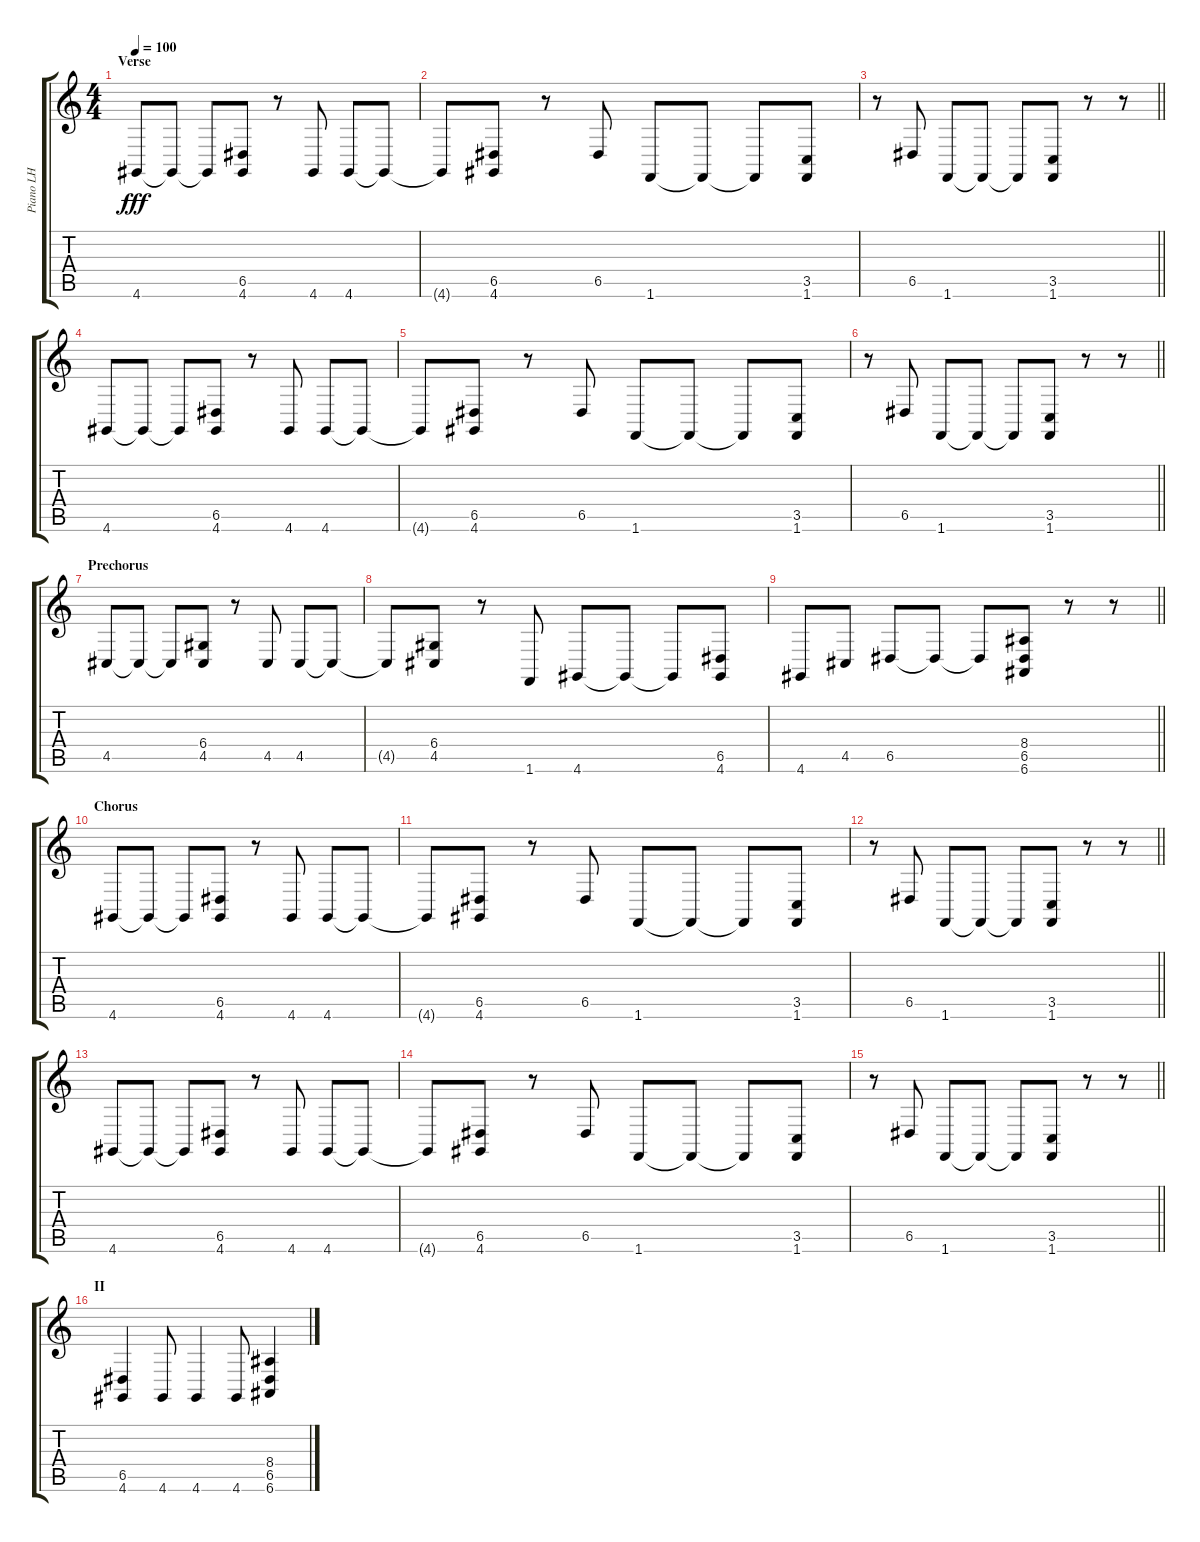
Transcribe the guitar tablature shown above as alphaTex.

\track ("Piano LH" "Piano LH") {instrument acousticgrandpiano}
\staff {score tabs}
\tuning (E4 B3 G3 D3 A2 E2) {hide}
\ts (4 4)
\section ("" "Verse")
\tempo 100
\clef g2
\ks c
4.6.8{dy fff} 4.6{t}.8 4.6{t}.8 (6.5 4.6).8 r.8 4.6.8 4.6.8 4.6{t}.8 |
4.6{t}.8 (6.5 4.6).8 r.8 6.5.8 1.6.8 1.6{t}.8 1.6{t}.8 (3.5 1.6).8 |
\barLineRight lightlight
r.8 6.5.8 1.6.8 1.6{t}.8 1.6{t}.8 (3.5 1.6).8 r.8 r.8 |
4.6.8 4.6{t}.8 4.6{t}.8 (6.5 4.6).8 r.8 4.6.8 4.6.8 4.6{t}.8 |
4.6{t}.8 (6.5 4.6).8 r.8 6.5.8 1.6.8 1.6{t}.8 1.6{t}.8 (3.5 1.6).8 |
\barLineRight lightlight
r.8 6.5.8 1.6.8 1.6{t}.8 1.6{t}.8 (3.5 1.6).8 r.8 r.8 |
\section ("" "Prechorus")
4.5.8 4.5{t}.8 4.5{t}.8 (6.4 4.5).8 r.8 4.5.8 4.5.8 4.5{t}.8 |
4.5{t}.8 (6.4 4.5).8 r.8 1.6.8 4.6.8 4.6{t}.8 4.6{t}.8 (6.5 4.6).8 |
\barLineRight lightlight
4.6.8 4.5.8 6.5.8 6.5{t}.8 6.5{t}.8 (8.4 6.5 6.6).8 r.8 r.8 |
\section ("" "Chorus")
4.6.8 4.6{t}.8 4.6{t}.8 (6.5 4.6).8 r.8 4.6.8 4.6.8 4.6{t}.8 |
4.6{t}.8 (6.5 4.6).8 r.8 6.5.8 1.6.8 1.6{t}.8 1.6{t}.8 (3.5 1.6).8 |
\barLineRight lightlight
r.8 6.5.8 1.6.8 1.6{t}.8 1.6{t}.8 (3.5 1.6).8 r.8 r.8 |
4.6.8 4.6{t}.8 4.6{t}.8 (6.5 4.6).8 r.8 4.6.8 4.6.8 4.6{t}.8 |
4.6{t}.8 (6.5 4.6).8 r.8 6.5.8 1.6.8 1.6{t}.8 1.6{t}.8 (3.5 1.6).8 |
\barLineRight lightlight
r.8 6.5.8 1.6.8 1.6{t}.8 1.6{t}.8 (3.5 1.6).8 r.8 r.8 |
\section ("" "II")
(6.5 4.6).4 4.6.8 4.6.4 4.6.8 (8.4 6.5 6.6).4
